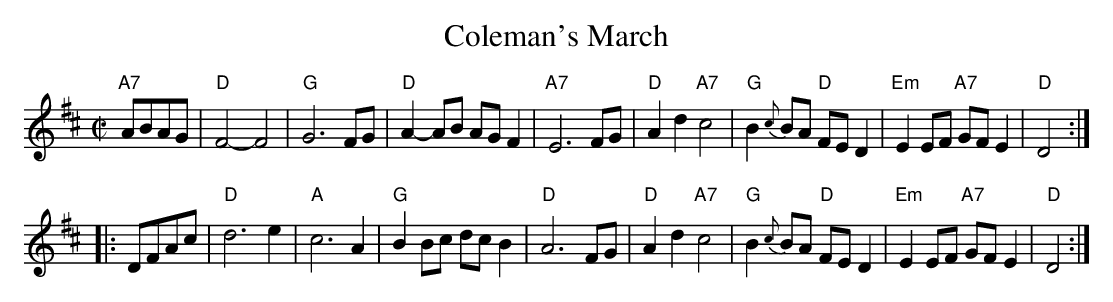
X:1
T: Coleman's March
M: C|
L: 1/8
K: D
"A7"ABAG |\
"D"F4- F4 | "G"G6 FG | "D"A2-AB AG F2 | "A7"E6 FG |\
"D"A2d2 "A7"c4 | "G"B2{c}BA "D"FED2 | "Em"E2EF "A7"GFE2 | "D"D4 :|
|: DFAc |\
"D"d6 e2 | "A"c6 A2 | "G"B2Bc dcB2 | "D"A6 FG |\
"D"A2d2 "A7"c4 | "G"B2{c}BA "D"FED2 | "Em"E2EF "A7"GFE2 | "D"D4 :|
